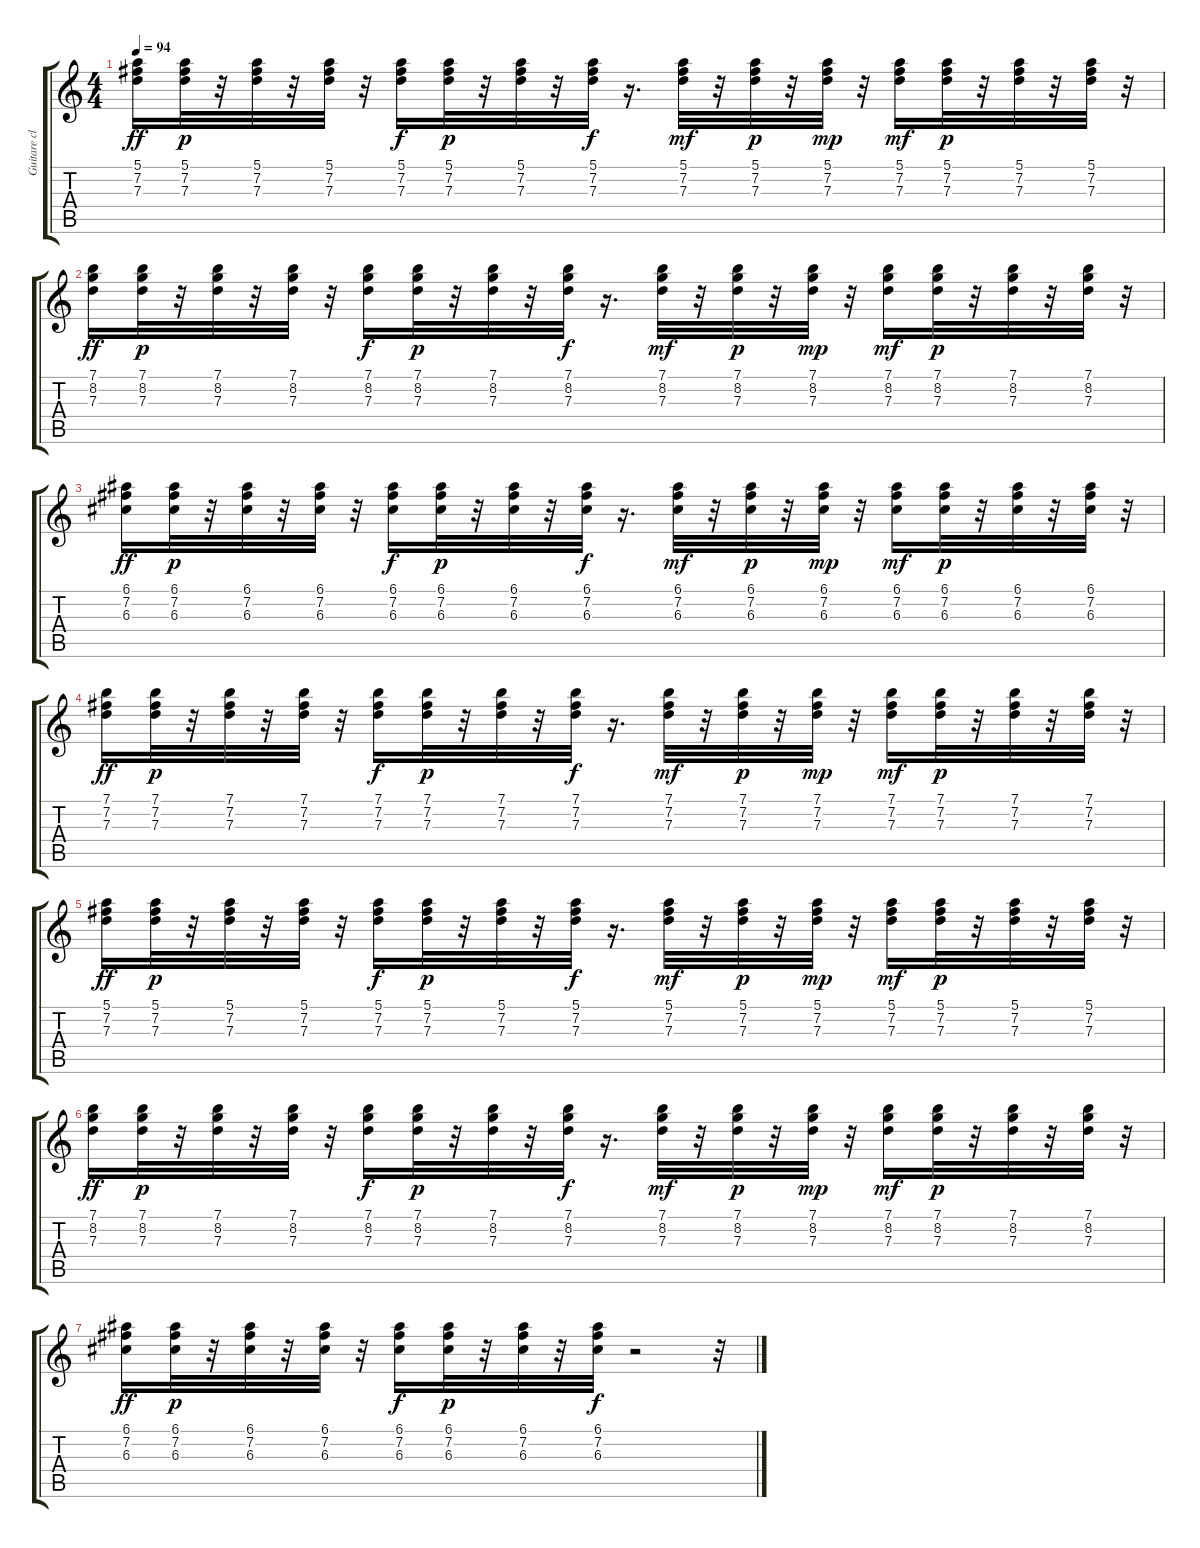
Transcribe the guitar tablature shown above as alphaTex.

\track ("Guitare claire" "Guitare cl") {instrument electricguitarclean}
\staff {score tabs}
\tuning (E4 B3 G3 D3 A2 E2) {hide}
\ts (4 4)
\tempo 94
\clef g2
\ks c
(5.1 7.2 7.3).16{dy ff} (5.1 7.2 7.3).32{dy p} r.32 (5.1 7.2 7.3).32 r.32 (5.1 7.2 7.3).32 r.32 (5.1 7.2 7.3).16{dy f} (5.1 7.2 7.3).32{dy p} r.32 (5.1 7.2 7.3).32 r.32 (5.1 7.2 7.3).32{dy f} r.16{d} (5.1 7.2 7.3).32{dy mf} r.32 (5.1 7.2 7.3).32{dy p} r.32 (5.1 7.2 7.3).32{dy mp} r.32 (5.1 7.2 7.3).16{dy mf} (5.1 7.2 7.3).32{dy p} r.32 (5.1 7.2 7.3).32 r.32 (5.1 7.2 7.3).32 r.32 |
(7.1 8.2 7.3).16{dy ff} (7.1 8.2 7.3).32{dy p} r.32 (7.1 8.2 7.3).32 r.32 (7.1 8.2 7.3).32 r.32 (7.1 8.2 7.3).16{dy f} (7.1 8.2 7.3).32{dy p} r.32 (7.1 8.2 7.3).32 r.32 (7.1 8.2 7.3).32{dy f} r.16{d} (7.1 8.2 7.3).32{dy mf} r.32 (7.1 8.2 7.3).32{dy p} r.32 (7.1 8.2 7.3).32{dy mp} r.32 (7.1 8.2 7.3).16{dy mf} (7.1 8.2 7.3).32{dy p} r.32 (7.1 8.2 7.3).32 r.32 (7.1 8.2 7.3).32 r.32 |
(6.1 7.2 6.3).16{dy ff} (6.1 7.2 6.3).32{dy p} r.32 (6.1 7.2 6.3).32 r.32 (6.1 7.2 6.3).32 r.32 (6.1 7.2 6.3).16{dy f} (6.1 7.2 6.3).32{dy p} r.32 (6.1 7.2 6.3).32 r.32 (6.1 7.2 6.3).32{dy f} r.16{d} (6.1 7.2 6.3).32{dy mf} r.32 (6.1 7.2 6.3).32{dy p} r.32 (6.1 7.2 6.3).32{dy mp} r.32 (6.1 7.2 6.3).16{dy mf} (6.1 7.2 6.3).32{dy p} r.32 (6.1 7.2 6.3).32 r.32 (6.1 7.2 6.3).32 r.32 |
(7.1 7.2 7.3).16{dy ff} (7.1 7.2 7.3).32{dy p} r.32 (7.1 7.2 7.3).32 r.32 (7.1 7.2 7.3).32 r.32 (7.1 7.2 7.3).16{dy f} (7.1 7.2 7.3).32{dy p} r.32 (7.1 7.2 7.3).32 r.32 (7.1 7.2 7.3).32{dy f} r.16{d} (7.1 7.2 7.3).32{dy mf} r.32 (7.1 7.2 7.3).32{dy p} r.32 (7.1 7.2 7.3).32{dy mp} r.32 (7.1 7.2 7.3).16{dy mf} (7.1 7.2 7.3).32{dy p} r.32 (7.1 7.2 7.3).32 r.32 (7.1 7.2 7.3).32 r.32 |
(5.1 7.2 7.3).16{dy ff} (5.1 7.2 7.3).32{dy p} r.32 (5.1 7.2 7.3).32 r.32 (5.1 7.2 7.3).32 r.32 (5.1 7.2 7.3).16{dy f} (5.1 7.2 7.3).32{dy p} r.32 (5.1 7.2 7.3).32 r.32 (5.1 7.2 7.3).32{dy f} r.16{d} (5.1 7.2 7.3).32{dy mf} r.32 (5.1 7.2 7.3).32{dy p} r.32 (5.1 7.2 7.3).32{dy mp} r.32 (5.1 7.2 7.3).16{dy mf} (5.1 7.2 7.3).32{dy p} r.32 (5.1 7.2 7.3).32 r.32 (5.1 7.2 7.3).32 r.32 |
(7.1 8.2 7.3).16{dy ff} (7.1 8.2 7.3).32{dy p} r.32 (7.1 8.2 7.3).32 r.32 (7.1 8.2 7.3).32 r.32 (7.1 8.2 7.3).16{dy f} (7.1 8.2 7.3).32{dy p} r.32 (7.1 8.2 7.3).32 r.32 (7.1 8.2 7.3).32{dy f} r.16{d} (7.1 8.2 7.3).32{dy mf} r.32 (7.1 8.2 7.3).32{dy p} r.32 (7.1 8.2 7.3).32{dy mp} r.32 (7.1 8.2 7.3).16{dy mf} (7.1 8.2 7.3).32{dy p} r.32 (7.1 8.2 7.3).32 r.32 (7.1 8.2 7.3).32 r.32 |
(6.1 7.2 6.3).16{dy ff} (6.1 7.2 6.3).32{dy p} r.32 (6.1 7.2 6.3).32 r.32 (6.1 7.2 6.3).32 r.32 (6.1 7.2 6.3).16{dy f} (6.1 7.2 6.3).32{dy p} r.32 (6.1 7.2 6.3).32 r.32 (6.1 7.2 6.3).32{dy f} r.2 r.32
